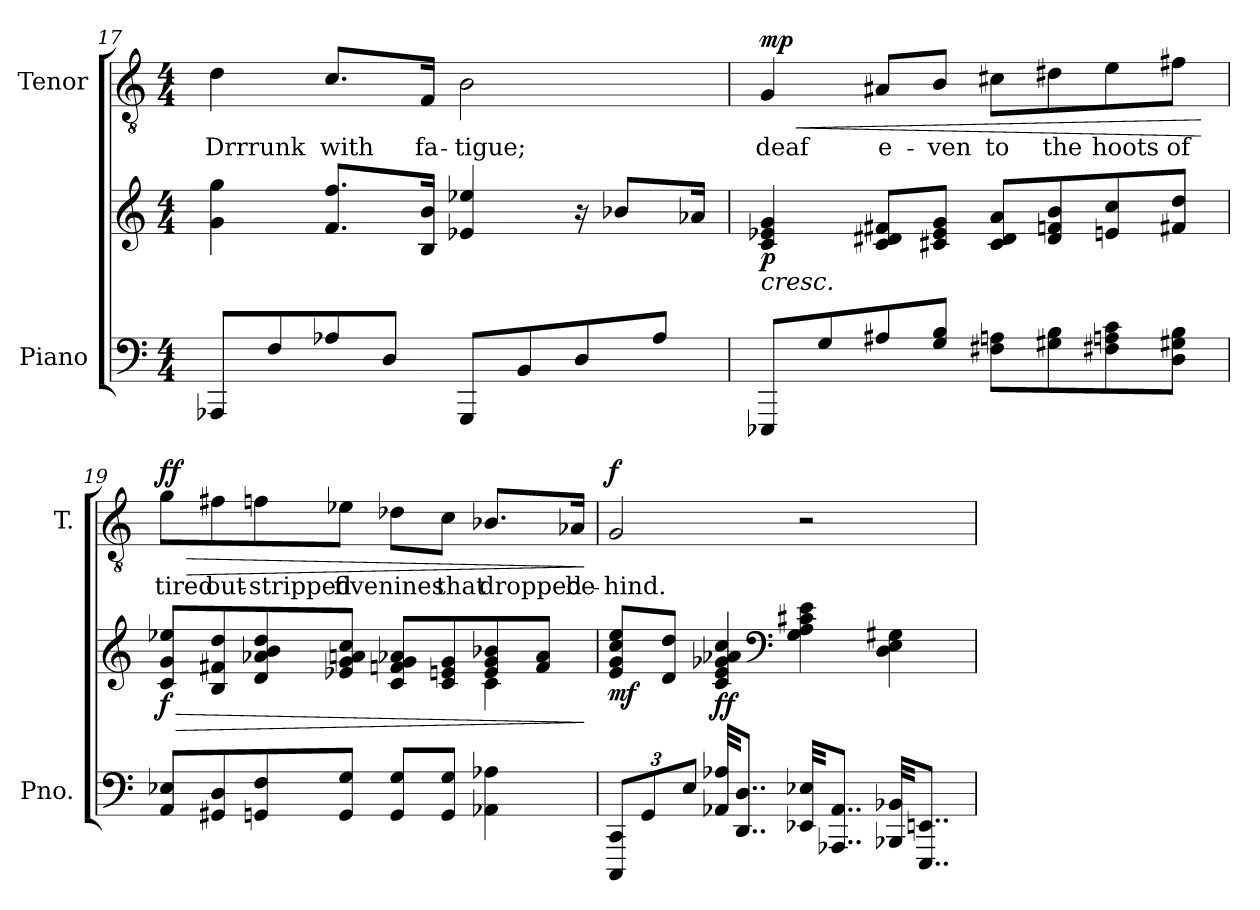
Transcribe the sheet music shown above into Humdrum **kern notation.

**kern	**kern	**dynam	**kern	**text	**dynam
*part2	*part2	*part2	*part1	*part1	*part1
*staff3	*staff2	*staff2/3	*staff1	*staff1	*staff1
*I"Piano	*	*	*I"Tenor	*	*
*I'Pno.	*	*	*I'T.	*	*
!!LO:PB:g=z
*clefF4	*clefG2	*	*clefGv2	*	*
*k[]	*k[]	*	*k[]	*	*
*M4/4	*M4/4	*	*M4/4	*	*
=17	=17	=17	=17	=17	=17
!	!	!	!	!LO:LY:b	!
8AAA-X/L	4g\ 4gg\	.	4d\	Drrrunk	.
8F/	.	.	.	.	.
!	!	!	!	!LO:LY:b	!
8A-X/	8.f/ 8.ff/L	.	8.c/L	with	.
8D/J	.	.	.	.	.
!	!	!	!	!LO:LY:b	!
.	16B/ 16b/Jk	.	16F/Jk	fa-	.
!	!	!	!	!LO:LY:b	!
8GGG/L	4e-X/ 4ee-X/	.	2B\	-tigue;	.
8BB/	.	.	.	.	.
8D/	16r	.	.	.	.
.	8b-X/L	.	.	.	.
8A-/J	.	.	.	.	.
.	16a-X/Jk	.	.	.	.
=18	=18	=18	=18	=18	=18
!	!LO:TX:b:i:t=cresc.	!	!	!	!
!	!	!LO:DY:b	!	!LO:LY:b	!LO:HP:b
!	!	!	!	!	!LO:DY:n=1:b
8EEE-X/L	4c/ 4e-X/ 4g/	p	4G/	deaf	< mp
8G/	.	.	.	.	.
!	!	!	!	!LO:LY:b	!
8A#X/	8c/ 8d#X/ 8f#X/L	.	8A#X/L	e-	.
!	!	!	!	!LO:LY:b	!
8G/ 8B/J	8c#X/ 8e-/ 8g/J	.	8B/J	-ven	.
!	!	!	!	!LO:LY:b	!
8F#X\ 8An\L	8c#/ 8d#/ 8a/L	.	8c#X\L	to	.
!	!	!	!	!LO:LY:b	!
8G#X\ 8B\	8d#/ 8fn/ 8b/	.	8d#X\	the	.
!	!	!	!	!LO:LY:b	!
8F#X\ 8An\ 8c\	8en/ 8cc/	.	8e\	hoots	.
!	!	!	!	!LO:LY:b	!
8D\ 8G#X\ 8B\J	8f#X/ 8dd/J	.	8f#X\J	of	.
.	.	.	.	.	[
!!LO:LB:g=z
=19	=19	=19	=19	=19	=19
!	!	!LO:HP:b	!	!LO:LY:b	!LO:HP:b
*	*^	*	*	*	*
!	!	!	!LO:DY:n=1:b	!	!	!LO:DY:n=1:b
8AA/ 8E-X/L	8c/ 8g/ 8ee-X/L	2.ryy	> f	8g\L	tired	> ff
!	!	!	!	!	!LO:LY:b	!
8GG#X/ 8D/	8B/ 8f#X/ 8dd/	.	.	8f#X\	out-	.
!	!	!	!	!	!LO:LY:b	!
8GGn/ 8F/	8d/ 8a-X/ 8b/ 8dd/	.	.	8fn\	-stripped	.
!	!	!	!	!	!LO:LY:b	!
8GG/ 8G/J	8e-X/ 8g/ 8an/ 8cc/J	.	.	8e-X\J	five	.
!	!	!	!	!	!LO:LY:b	!
8GG/ 8G/L	8c/ 8fn/ 8g/ 8a-X/L	.	.	8d-X\L	nines	.
!	!	!	!	!	!LO:LY:b	!
8GG/ 8G/J	8c/ 8en/ 8g/	.	.	8c\J	that	.
!	!	!	!	!	!LO:LY:b	!
4AA-X\ 4A-X\	8e/ 8g/ 8b-X/	4c\	.	8.B-X/L	dropped	.
.	8f/ 8a-/J	.	.	.	.	.
!	!	!	!	!	!LO:LY:b	!
.	.	.	.	16A-X/Jk	be-	.
*	*v	*v	*	*	*	*
.	.	]	.	.	]
=20	=20	=20	=20	=20	=20
*Xbrackettup	*	*	*	*	*
!	!	!LO:DY:b	!	!LO:LY:b	!LO:DY:b
12CCC/ 12CC/L	8e/ 8g/ 8cc/ 8ee/L	mf	2G/	-hind.	f
12GG/	.	.	.	.	.
.	8d/ 8dd/J	.	.	.	.
12E/J	.	.	.	.	.
!	!	!LO:DY:b	!	!	!
32AA-X/ 32A-X/KKL	4c/ 4e/ 4g-X/ 4a-X/ 4cc/	ff	.	.	.
8..DD/ 8..D/J	.	.	.	.	.
*	*clefF4	*	*	*	*
32EE-X/ 32E-X/KKL	4G\ 4A\ 4c#X\ 4e\	.	2r	.	.
8..AAA-X/ 8..AA-/J	.	.	.	.	.
32BBB-X/ 32BB-X/KKL	4D\ 4E\ 4G#X\	.	.	.	.
8..EEE/ 8..EEn/J	.	.	.	.	.
=	=	=	=	=	=
*-	*-	*-	*-	*-	*-
